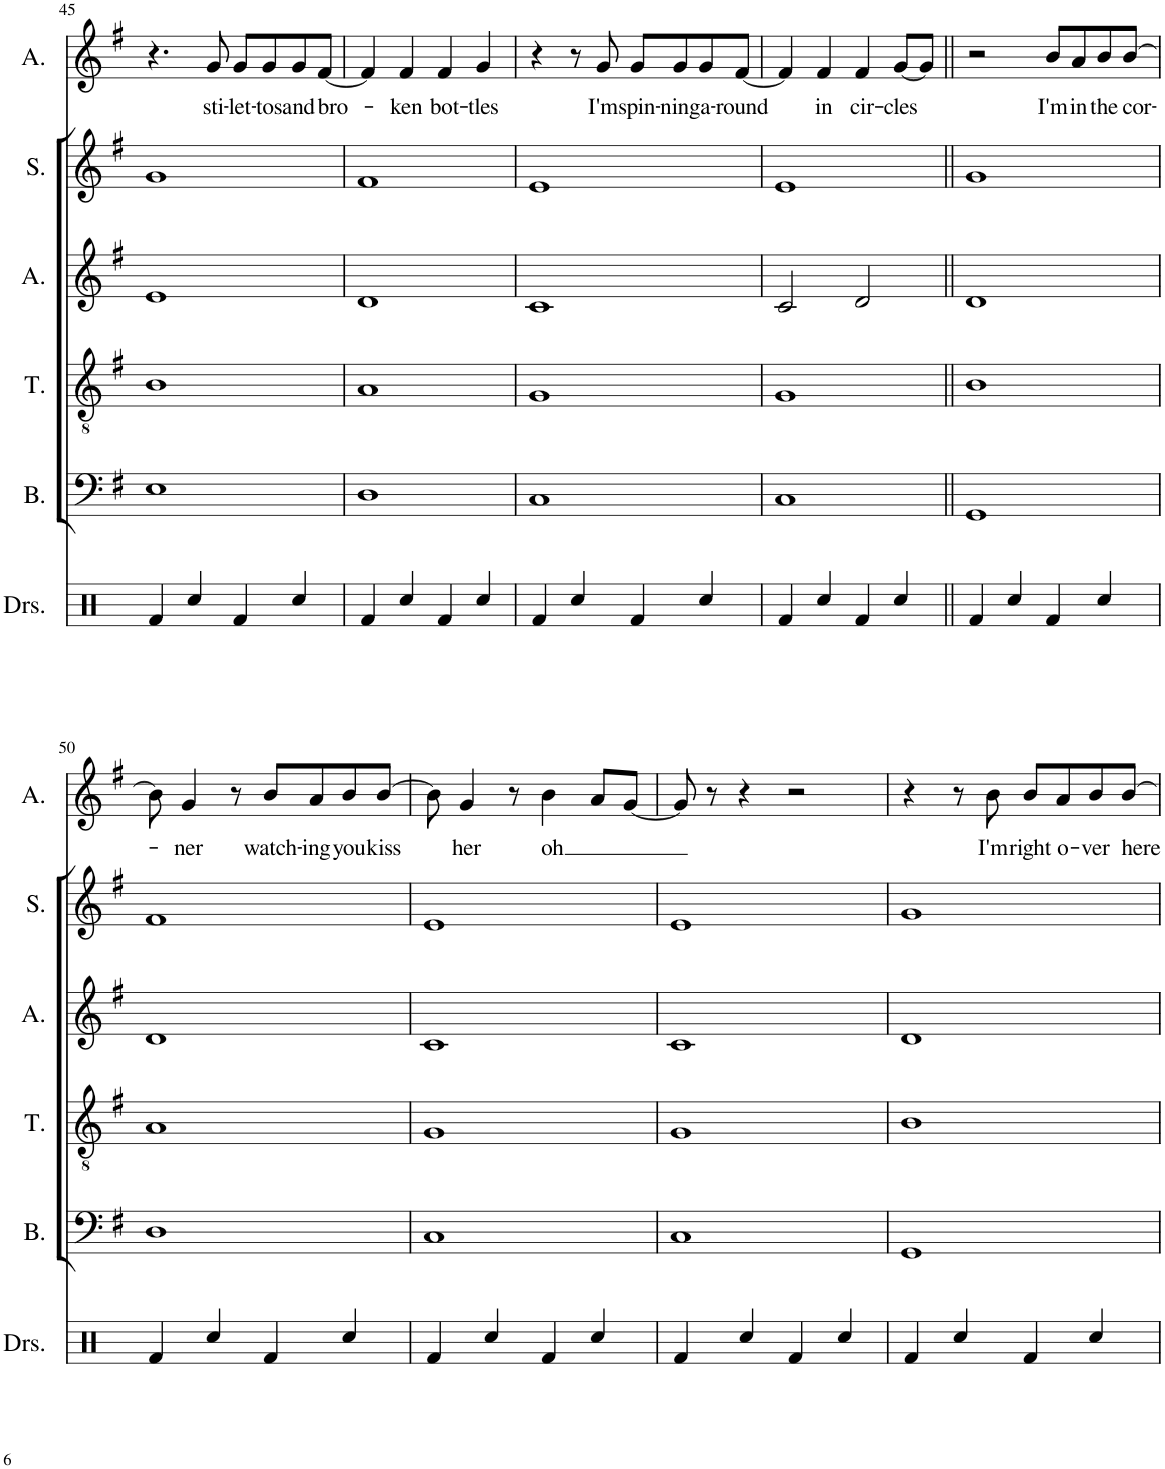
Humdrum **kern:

**kern	**kern	**kern	**kern	**kern	**kern	**text
*part6	*part5	*part4	*part3	*part2	*part1	*part1
*staff6	*staff5	*staff4	*staff3	*staff2	*staff1	*staff1
*I"Drumset	*I"Bass	*I"Tenor	*I"Alto	*I"Soprano	*I"Alto	*
*I'Drs.	*I'B.	*I'T.	*I'A.	*I'S.	*I'A.	*
!!LO:PB:g=z
*clefX	*clefF4	*clefGv2	*clefG2	*clefG2	*clefG2	*
*k[]	*k[f#]	*k[f#]	*k[f#]	*k[f#]	*k[f#]	*
*M4/4	*M4/4	*M4/4	*M4/4	*M4/4	*M4/4	*
=45	=45	=45	=45	=45	=45	=45
4Rf/	1E	1B	1e	1g	4.r	.
4Rcc/	.	.	.	.	.	.
!	!	!	!	!	!	!LO:LY:b
.	.	.	.	.	8g/	sti-
!	!	!	!	!	!	!LO:LY:b
4Rf/	.	.	.	.	8g/L	-let-
!	!	!	!	!	!	!LO:LY:b
.	.	.	.	.	8g/	-tos
!	!	!	!	!	!	!LO:LY:b
4Rcc/	.	.	.	.	8g/	and
!	!	!	!	!	!	!LO:LY:b
.	.	.	.	.	[8f#/J	bro-
=46	=46	=46	=46	=46	=46	=46
4Rf/	1D	1A	1d	1f#	4f#/]	.
!	!	!	!	!	!	!LO:LY:b
4Rcc/	.	.	.	.	4f#/	-ken
!	!	!	!	!	!	!LO:LY:b
4Rf/	.	.	.	.	4f#/	bot-
!	!	!	!	!	!	!LO:LY:b
4Rcc/	.	.	.	.	4g/	-tles
=47	=47	=47	=47	=47	=47	=47
4Rf/	1C	1G	1c	1e	4r	.
4Rcc/	.	.	.	.	8r	.
!	!	!	!	!	!	!LO:LY:b
.	.	.	.	.	8g/	I'm
!	!	!	!	!	!	!LO:LY:b
4Rf/	.	.	.	.	8g/L	spin-
!	!	!	!	!	!	!LO:LY:b
.	.	.	.	.	8g/	-ning
!	!	!	!	!	!	!LO:LY:b
4Rcc/	.	.	.	.	8g/	a-
!	!	!	!	!	!	!LO:LY:b
.	.	.	.	.	[8f#/J	-round
=48	=48	=48	=48	=48	=48	=48
4Rf/	1C	1G	2c/	1e	4f#/]	.
!	!	!	!	!	!	!LO:LY:b
4Rcc/	.	.	.	.	4f#/	in
!	!	!	!	!	!	!LO:LY:b
4Rf/	.	.	2d/	.	4f#/	cir-
!	!	!	!	!	!	!LO:LY:b
4Rcc/	.	.	.	.	[8g/L	-cles
.	.	.	.	.	8g/J]	.
=49||	=49||	=49||	=49||	=49||	=49||	=49||
4Rf/	1GG	1B	1d	1g	2r	.
4Rcc/	.	.	.	.	.	.
!	!	!	!	!	!	!LO:LY:b
4Rf/	.	.	.	.	8b/L	I'm
!	!	!	!	!	!	!LO:LY:b
.	.	.	.	.	8a/	in
!	!	!	!	!	!	!LO:LY:b
4Rcc/	.	.	.	.	8b/	the
!	!	!	!	!	!	!LO:LY:b
.	.	.	.	.	[8b/J	cor-
!!LO:LB:g=z
=50	=50	=50	=50	=50	=50	=50
4Rf/	1D	1A	1d	1f#	8b\]	.
!	!	!	!	!	!	!LO:LY:b
.	.	.	.	.	4g/	-ner
4Rcc/	.	.	.	.	.	.
.	.	.	.	.	8r	.
!	!	!	!	!	!	!LO:LY:b
4Rf/	.	.	.	.	8b/L	watch-
!	!	!	!	!	!	!LO:LY:b
.	.	.	.	.	8a/	-ing
!	!	!	!	!	!	!LO:LY:b
4Rcc/	.	.	.	.	8b/	you
!	!	!	!	!	!	!LO:LY:b
.	.	.	.	.	[8b/J	kiss
=51	=51	=51	=51	=51	=51	=51
4Rf/	1C	1G	1c	1e	8b\]	.
!	!	!	!	!	!	!LO:LY:b
.	.	.	.	.	4g/	her
4Rcc/	.	.	.	.	.	.
.	.	.	.	.	8r	.
!	!	!	!	!	!	!LO:LY:b
4Rf/	.	.	.	.	4b\	oh
4Rcc/	.	.	.	.	8a/L	.
.	.	.	.	.	[8g/J	.
=52	=52	=52	=52	=52	=52	=52
4Rf/	1C	1G	1c	1e	8g/]	.
.	.	.	.	.	8r	.
4Rcc/	.	.	.	.	4r	.
4Rf/	.	.	.	.	2r	.
4Rcc/	.	.	.	.	.	.
=53	=53	=53	=53	=53	=53	=53
4Rf/	1GG	1B	1d	1g	4r	.
4Rcc/	.	.	.	.	8r	.
!	!	!	!	!	!	!LO:LY:b
.	.	.	.	.	8b\	I'm
!	!	!	!	!	!	!LO:LY:b
4Rf/	.	.	.	.	8b/L	right
!	!	!	!	!	!	!LO:LY:b
.	.	.	.	.	8a/	o-
!	!	!	!	!	!	!LO:LY:b
4Rcc/	.	.	.	.	8b/	-ver
!	!	!	!	!	!	!LO:LY:b
.	.	.	.	.	[8b/J	here
=	=	=	=	=	=	=
*-	*-	*-	*-	*-	*-	*-
